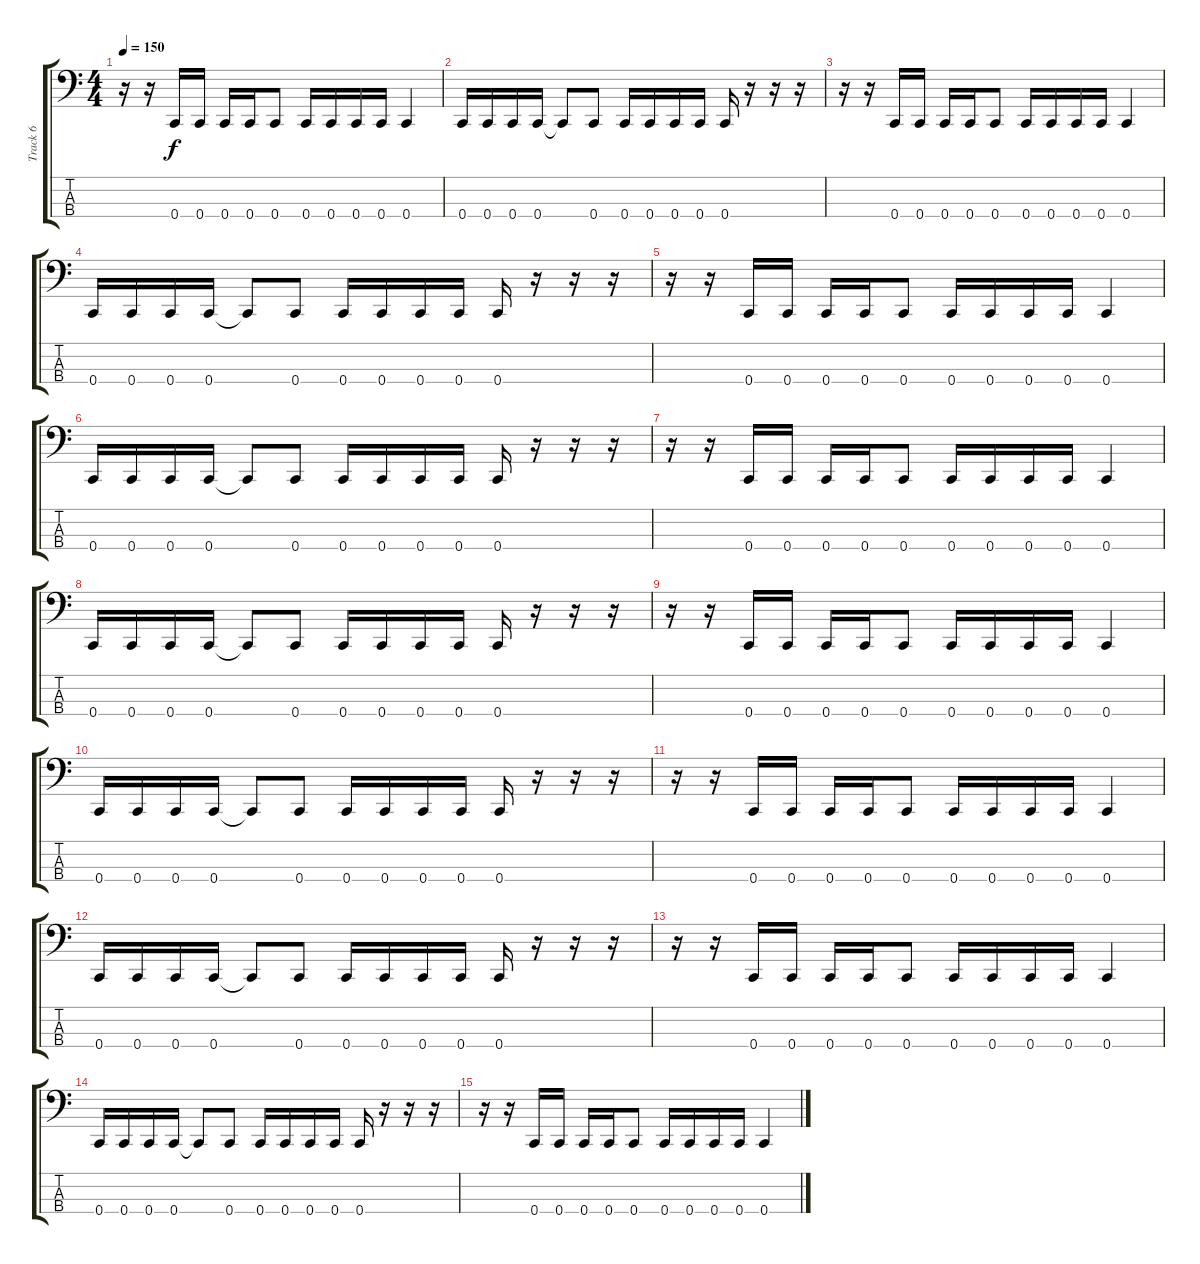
\track ("Track 6" "Track 6") {instrument electricbasspick}
\staff {score tabs}
\tuning (F2 C2 G1 C1) {hide}
\ts (4 4)
\tempo 150
\clef f4
\ks c
r.16{dy f} r.16 0.4.16 0.4.16 0.4.16 0.4.16 0.4.8 0.4.16 0.4.16 0.4.16 0.4.16 0.4.4 |
0.4.16 0.4.16 0.4.16 0.4.16 0.4{t}.8 0.4.8 0.4.16 0.4.16 0.4.16 0.4.16 0.4.16 r.16 r.16 r.16 |
r.16 r.16 0.4.16 0.4.16 0.4.16 0.4.16 0.4.8 0.4.16 0.4.16 0.4.16 0.4.16 0.4.4 |
0.4.16 0.4.16 0.4.16 0.4.16 0.4{t}.8 0.4.8 0.4.16 0.4.16 0.4.16 0.4.16 0.4.16 r.16 r.16 r.16 |
r.16 r.16 0.4.16 0.4.16 0.4.16 0.4.16 0.4.8 0.4.16 0.4.16 0.4.16 0.4.16 0.4.4 |
0.4.16 0.4.16 0.4.16 0.4.16 0.4{t}.8 0.4.8 0.4.16 0.4.16 0.4.16 0.4.16 0.4.16 r.16 r.16 r.16 |
r.16 r.16 0.4.16 0.4.16 0.4.16 0.4.16 0.4.8 0.4.16 0.4.16 0.4.16 0.4.16 0.4.4 |
0.4.16 0.4.16 0.4.16 0.4.16 0.4{t}.8 0.4.8 0.4.16 0.4.16 0.4.16 0.4.16 0.4.16 r.16 r.16 r.16 |
r.16 r.16 0.4.16 0.4.16 0.4.16 0.4.16 0.4.8 0.4.16 0.4.16 0.4.16 0.4.16 0.4.4 |
0.4.16 0.4.16 0.4.16 0.4.16 0.4{t}.8 0.4.8 0.4.16 0.4.16 0.4.16 0.4.16 0.4.16 r.16 r.16 r.16 |
r.16 r.16 0.4.16 0.4.16 0.4.16 0.4.16 0.4.8 0.4.16 0.4.16 0.4.16 0.4.16 0.4.4 |
0.4.16 0.4.16 0.4.16 0.4.16 0.4{t}.8 0.4.8 0.4.16 0.4.16 0.4.16 0.4.16 0.4.16 r.16 r.16 r.16 |
r.16 r.16 0.4.16 0.4.16 0.4.16 0.4.16 0.4.8 0.4.16 0.4.16 0.4.16 0.4.16 0.4.4 |
0.4.16 0.4.16 0.4.16 0.4.16 0.4{t}.8 0.4.8 0.4.16 0.4.16 0.4.16 0.4.16 0.4.16 r.16 r.16 r.16 |
r.16 r.16 0.4.16 0.4.16 0.4.16 0.4.16 0.4.8 0.4.16 0.4.16 0.4.16 0.4.16 0.4.4
